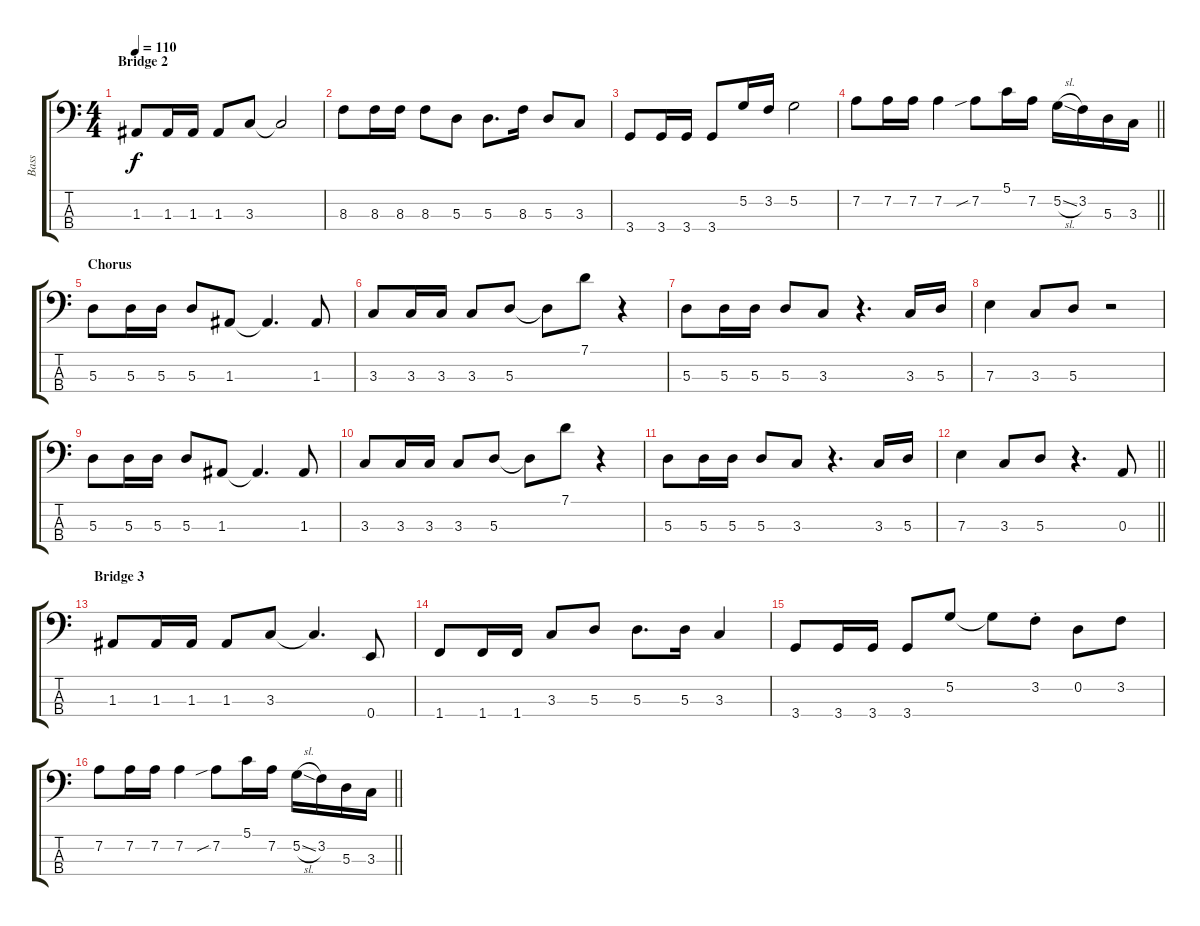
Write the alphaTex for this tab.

\track ("Bass" "Bass") {instrument electricbassfinger}
\staff {score tabs}
\tuning (G2 D2 A1 E1) {hide}
\ts (4 4)
\section ("" "Bridge 2")
\tempo 110
\clef f4
\ks c
1.3.8{dy f} 1.3.16 1.3.16 1.3.8 3.3.8 3.3{t}.2 |
8.3.8 8.3.16 8.3.16 8.3.8 5.3.8 5.3.8{d} 8.3.16 5.3.8 3.3.8 |
3.4.8 3.4.16 3.4.16 3.4.8 5.2.16 3.2.16 5.2.2 |
\barLineRight lightlight
7.2.8 7.2.16 7.2.16 7.2.4 7.2{sib}.8 5.1.16 7.2.16 5.2{sl}.16 3.2.16 5.3.16 3.3.16 |
\section ("" "Chorus")
5.3.8 5.3.16 5.3.16 5.3.8 1.3.8 1.3{t}.4{d} 1.3.8 |
3.3.8 3.3.16 3.3.16 3.3.8 5.3.8 5.3{t}.8 7.1.8 r.4 |
5.3.8 5.3.16 5.3.16 5.3.8 3.3.8 r.4{d} 3.3.16 5.3.16 |
7.3.4 3.3.8 5.3.8 r.2 |
5.3.8 5.3.16 5.3.16 5.3.8 1.3.8 1.3{t}.4{d} 1.3.8 |
3.3.8 3.3.16 3.3.16 3.3.8 5.3.8 5.3{t}.8 7.1.8 r.4 |
5.3.8 5.3.16 5.3.16 5.3.8 3.3.8 r.4{d} 3.3.16 5.3.16 |
\barLineRight lightlight
7.3.4 3.3.8 5.3.8 r.4{d} 0.3.8 |
\section ("" "Bridge 3")
1.3.8 1.3.16 1.3.16 1.3.8 3.3.8 3.3{t}.4{d} 0.4.8 |
1.4.8 1.4.16 1.4.16 3.3.8 5.3.8 5.3.8{d} 5.3.16 3.3.4 |
3.4.8 3.4.16 3.4.16 3.4.8 5.2.8 5.2{t}.8 3.2{st}.8 0.2.8 3.2.8 |
\barLineRight lightlight
7.2.8 7.2.16 7.2.16 7.2.4 7.2{sib}.8 5.1.16 7.2.16 5.2{sl}.16 3.2.16 5.3.16 3.3.16
